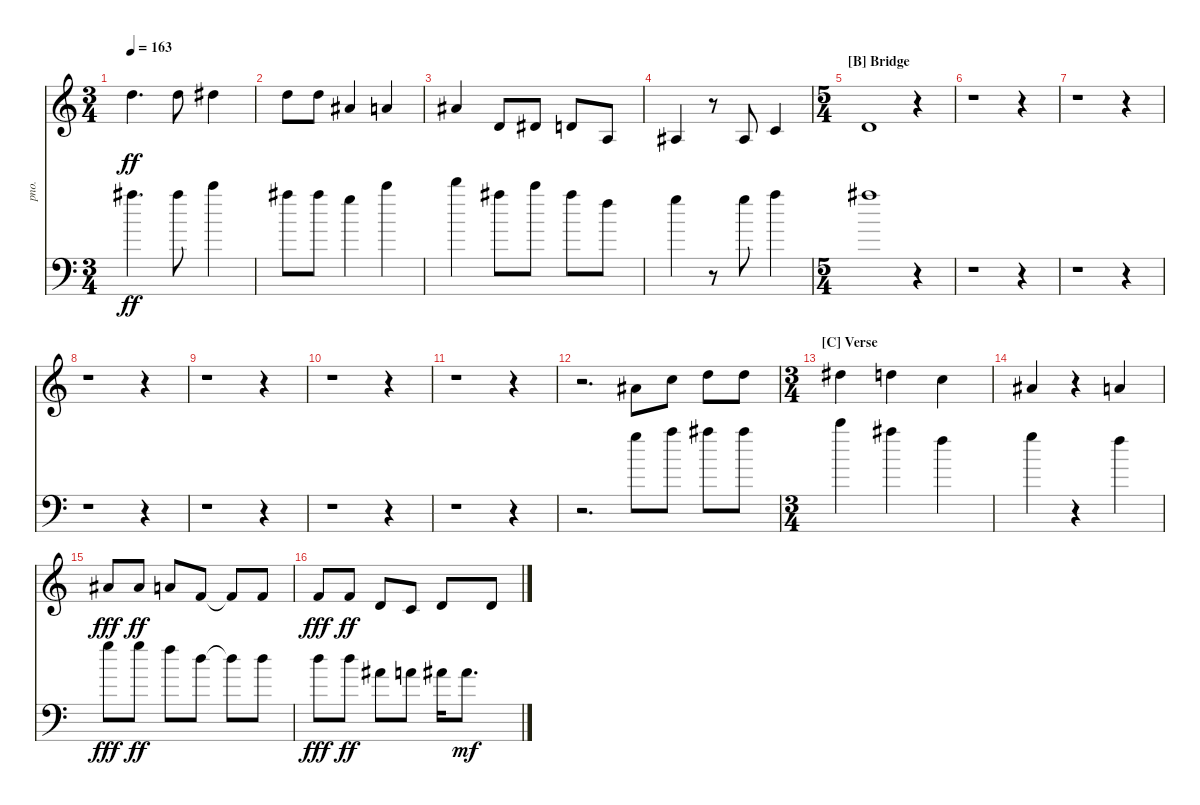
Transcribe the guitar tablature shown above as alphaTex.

\bracketExtendMode nobrackets
\track ("Melody" "pno.") {instrument acousticgrandpiano}
\staff {score}
\tuning (E4 B3 G3 D3 A2 E2)
\ts (3 4)
\tempo 163
\clef g2
\ks aminor
10.1.4{d dy ff} 10.1.8 11.1{acc #}.4 |
10.1.8 10.1.8 6.1{acc #}.4 5.1.4 |
6.1{acc #}.4 3.2.8 4.2{acc #}.8 3.2.8 2.3.8 |
3.3{acc #}.4 r.8 3.3{acc #}.8 1.2.4 |
\ts (5 4)
\section ("B" "Bridge")
3.2.1 r.4 |
r.1 r.4 |
r.1 r.4 |
r.1 r.4 |
r.1 r.4 |
r.1 r.4 |
r.1 r.4 |
r.2{d} 6.1{acc #}.8 8.1.8 10.1.8 10.1.8 |
\ts (3 4)
\section ("C" "Verse")
11.1{acc #}.4 10.1.4 8.1.4 |
6.1{acc #}.4 r.4 5.1.4 |
6.1{acc #}.8{dy fff} 6.1{acc #}.8{dy ff} 5.1.8 1.1.8 1.1{t}.8 1.1.8 |
1.1.8{dy fff} 1.1.8{dy ff} 3.2.8 1.2.8 3.2.8 3.2.8
\staff {score}
\tuning (G2 D2 A1 E1 B0)
\clef f4
\ottava regular
\simile none
\ks aminor
39.1{acc #}.4{d dy ff} 39.1{acc #}.8 41.1.4 |
39.1{acc #}.8 39.1{acc #}.8 36.1.4 41.1.4 |
43.1.4 39.1{acc #}.8 41.1.8 39.1{acc #}.8 34.1.8 |
36.1.4 r.8 36.1.8 38.1.4 |
39.1{acc #}.1 r.4 |
r.1 r.4 |
r.1 r.4 |
r.1 r.4 |
r.1 r.4 |
r.1 r.4 |
r.1 r.4 |
r.2{d} 36.1.8 38.1.8 39.1{acc #}.8 39.1{acc #}.8 |
41.1.4 39.1{acc #}.4 34.1.4 |
36.1.4 r.4 34.1.4 |
36.1.8{dy fff} 36.1.8{dy ff} 34.1.8 31.1.8 31.1{t}.8 31.1.8 |
31.1.8{dy fff} 31.1.8{dy ff} 27.1{acc #}.8 26.1.8 27.1{acc #}.16 27.1{acc #}.8{d dy mf}
